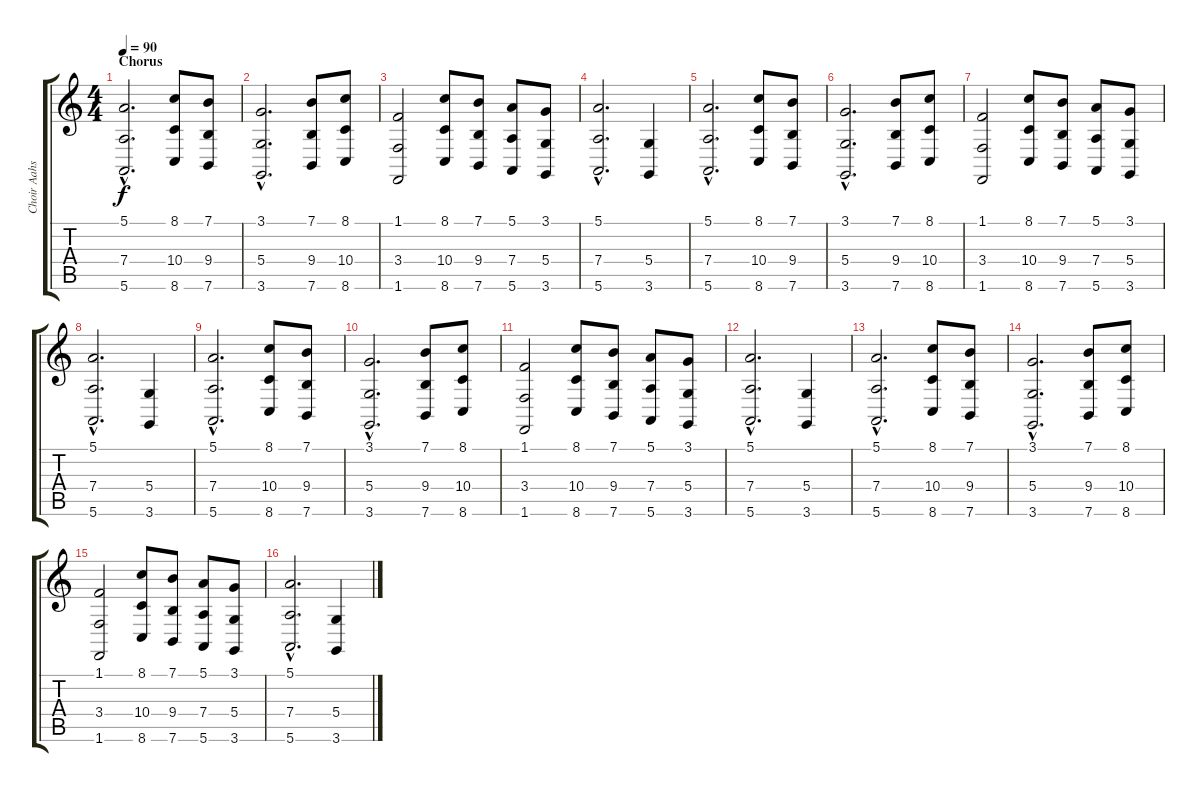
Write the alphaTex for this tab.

\track ("Choir Aahs/Harpsichord" "Choir Aahs") {instrument harpsichord}
\staff {score tabs}
\tuning (E4 B3 G3 D3 A2 E2) {hide}
\ts (4 4)
\section ("" "Chorus")
\tempo 90
\clef g2
\ks c
(5.1{hac} 7.4{hac} 5.6{hac}).2{d dy f instrument choiraahs} (8.1 10.4 8.6).8 (7.1 9.4 7.6).8 |
(3.1{hac} 5.4{hac} 3.6{hac}).2{d} (7.1 9.4 7.6).8 (8.1 10.4 8.6).8 |
(1.1 3.4 1.6).2 (8.1 10.4 8.6).8 (7.1 9.4 7.6).8 (5.1 7.4 5.6).8 (3.1 5.4 3.6).8 |
(5.1{hac} 7.4{hac} 5.6{hac}).2{d} (5.4 3.6).4 |
(5.1{hac} 7.4{hac} 5.6{hac}).2{d} (8.1 10.4 8.6).8 (7.1 9.4 7.6).8 |
(3.1{hac} 5.4{hac} 3.6{hac}).2{d} (7.1 9.4 7.6).8 (8.1 10.4 8.6).8 |
(1.1 3.4 1.6).2 (8.1 10.4 8.6).8 (7.1 9.4 7.6).8 (5.1 7.4 5.6).8 (3.1 5.4 3.6).8 |
(5.1{hac} 7.4{hac} 5.6{hac}).2{d} (5.4 3.6).4 |
(5.1{hac} 7.4{hac} 5.6{hac}).2{d instrument choiraahs} (8.1 10.4 8.6).8 (7.1 9.4 7.6).8 |
(3.1{hac} 5.4{hac} 3.6{hac}).2{d} (7.1 9.4 7.6).8 (8.1 10.4 8.6).8 |
(1.1 3.4 1.6).2 (8.1 10.4 8.6).8 (7.1 9.4 7.6).8 (5.1 7.4 5.6).8 (3.1 5.4 3.6).8 |
(5.1{hac} 7.4{hac} 5.6{hac}).2{d} (5.4 3.6).4 |
(5.1{hac} 7.4{hac} 5.6{hac}).2{d} (8.1 10.4 8.6).8 (7.1 9.4 7.6).8 |
(3.1{hac} 5.4{hac} 3.6{hac}).2{d} (7.1 9.4 7.6).8 (8.1 10.4 8.6).8 |
(1.1 3.4 1.6).2 (8.1 10.4 8.6).8 (7.1 9.4 7.6).8 (5.1 7.4 5.6).8 (3.1 5.4 3.6).8 |
(5.1{hac} 7.4{hac} 5.6{hac}).2{d} (5.4 3.6).4
